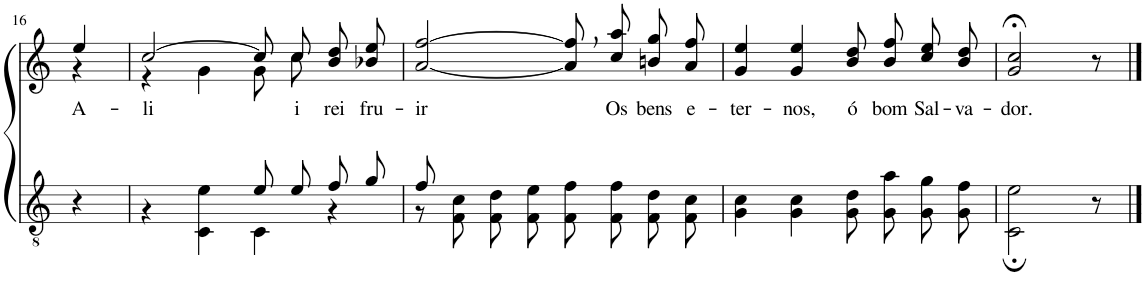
**kern	**kern	**text
*part2	*part1	*part1
*staff2	*staff1	*staff1
*I"Parte III e IV	*I"Parte I e II	*
!!LO:PB:g=z
*clefGv2	*clefG2	*
*Trd3c5	*Trd3c5	*
*k[]	*k[]	*
*M4/4	*M4/4	*
=16	=16	=16
!	!	!LO:LY:b
*	*^	*
4r	4ee/	4r	A-
=17	=17	=17	=17
*^	*	*	*
!	!	!	!	!LO:LY:b
2ryy	4r	[2cc/	4r	-li
.	4C\ 4e\	.	4g\	.
8e/L	4C\	8cc/L]	8g\L	.
!	!	!	!	!LO:LY:b
8e/J	.	8cc/J	8cc\J	i-
!	!	!	!	!LO:LY:b
8f/L	4r	8b\ 8dd\L	4ryy	-rei
!	!	!	!	!LO:LY:b
8g/J	.	8b-X\ 8ee\J	.	fru-
*	*	*v	*v	*
=18	=18	=18	=18
!	!	!	!LO:LY:b
8f/	8r	[2a/ [2ff/	-ir
2..ryy	8F\ 8c\	.	.
.	8F\ 8d\L	.	.
.	8F\ 8e\J	.	.
.	8F\ 8f\L	8a],\ 8ff],\L	.
!	!	!	!LO:LY:b
.	8F\ 8f\J	8cc\ 8aa\J	Os
!	!	!	!LO:LY:b
.	8F/ 8d/L	8bn\ 8gg\L	bens
!	!	!	!LO:LY:b
.	8F/ 8c/J	8a\ 8ff\J	e-
=19	=19	=19	=19
!	!	!	!LO:LY:b
*v	*v	*	*
4G\ 4c\	4g/ 4ee/	-ter-
!	!	!LO:LY:b
4G\ 4c\	4g/ 4ee/	-nos,
!	!	!LO:LY:b
8G\ 8d\L	8b\ 8dd\L	ó
!	!	!LO:LY:b
8G\ 8a\J	8b\ 8ff\J	bom
!	!	!LO:LY:b
8G\ 8g\L	8cc\ 8ee\L	Sal-
!	!	!LO:LY:b
8G\ 8f\J	8b\ 8dd\J	-va-
=20	=20	=20
!	!	!LO:LY:b
2C\; 2e\;	2g/;< 2cc/;<	-dor.
8r	8r	.
==	==	==
*-	*-	*-
